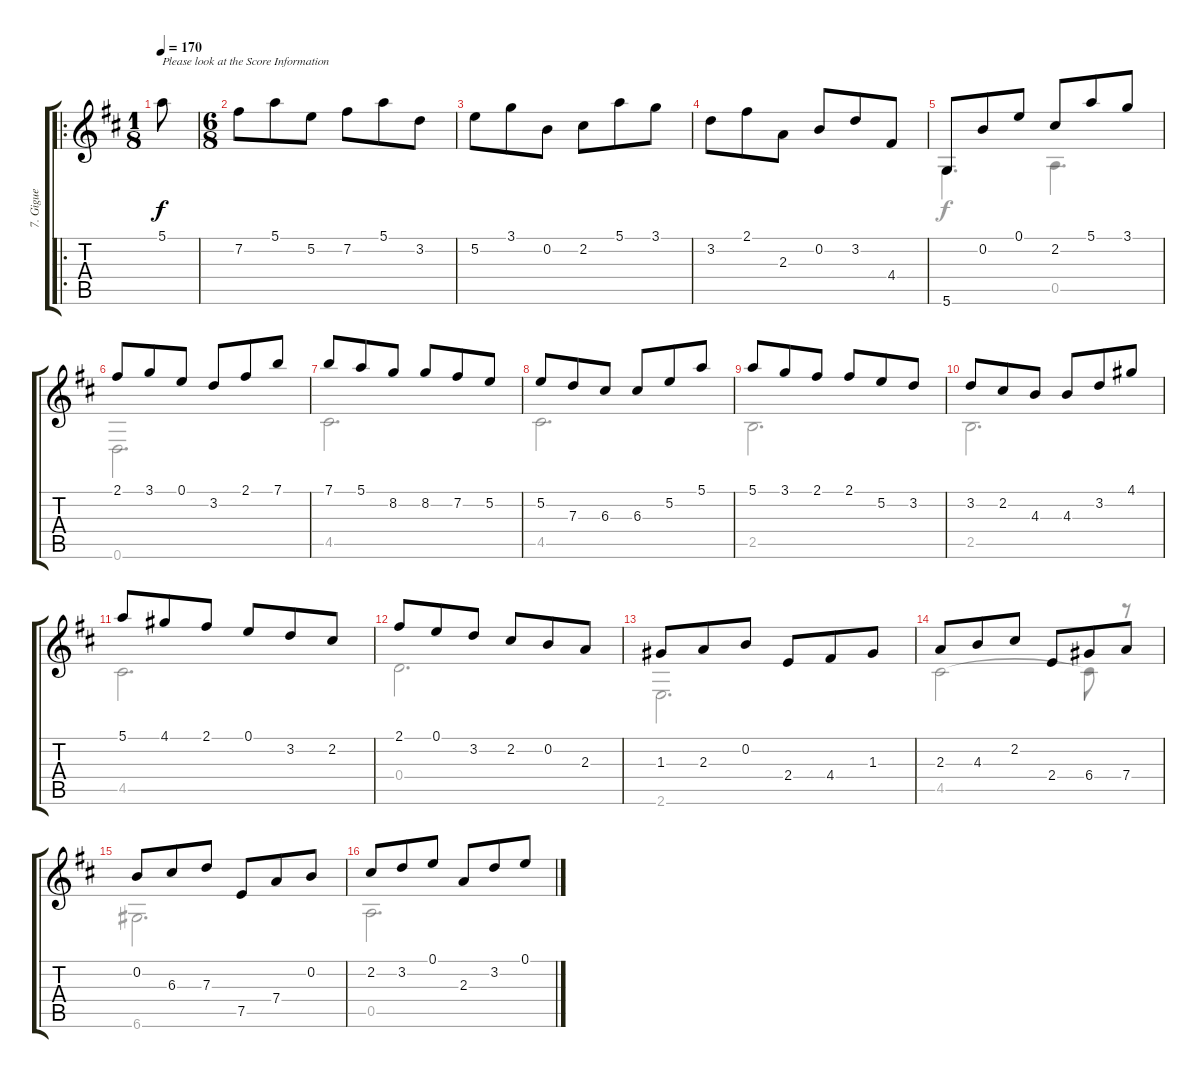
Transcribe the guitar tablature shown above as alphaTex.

\track ("7. Gigue" "7. Gigue") {instrument acousticguitarnylon}
\staff {score tabs}
\tuning (E4 B3 G3 D3 A2 D2) {hide}
\voice
\ro
\ts (1 8)
\tempo 170
\clef g2
\ks d
5.1.8{txt "Please look at the Score Information" dy f instrument acousticguitarnylon} |
\ts (6 8)
7.2.8 5.1.8 5.2.8 7.2.8 5.1.8 3.2.8 |
5.2.8 3.1.8 0.2.8 2.2.8 5.1.8 3.1.8 |
3.2.8 2.1.8 2.3.8 0.2.8 3.2.8 4.4.8 |
5.6.8 0.2.8 0.1.8 2.2.8 5.1.8 3.1.8 |
2.1.8 3.1.8 0.1.8 3.2.8 2.1.8 7.1.8 |
7.1.8 5.1.8 8.2.8 8.2.8 7.2.8 5.2.8 |
5.2.8 7.3.8 6.3.8 6.3.8 5.2.8 5.1.8 |
5.1.8 3.1.8 2.1.8 2.1.8 5.2.8 3.2.8 |
3.2.8 2.2.8 4.3.8 4.3.8 3.2.8 4.1.8 |
5.1.8 4.1.8 2.1.8 0.1.8 3.2.8 2.2.8 |
2.1.8 0.1.8 3.2.8 2.2.8 0.2.8 2.3.8 |
1.3.8 2.3.8 0.2.8 2.4.8 4.4.8 1.3.8 |
2.3.8 4.3.8 2.2.8 2.4.8 6.4.8 7.4.8 |
0.2.8 6.3.8 7.3.8 7.5.8 7.4.8 0.2.8 |
2.2.8 3.2.8 0.1.8 2.3.8 3.2.8 0.1.8
\voice
\clef g2
\ottava regular
\simile none
\ks d
|
|
|
|
5.6.4{d} 0.5.4{d} |
0.6.2{d} |
4.5.2{d} |
4.5.2{d} |
2.5.2{d} |
2.5.2{d} |
4.5.2{d} |
0.4.2{d} |
2.6.2{d} |
4.5.2 4.5{t}.8 r.8 |
6.6.2{d} |
0.5.2{d}
